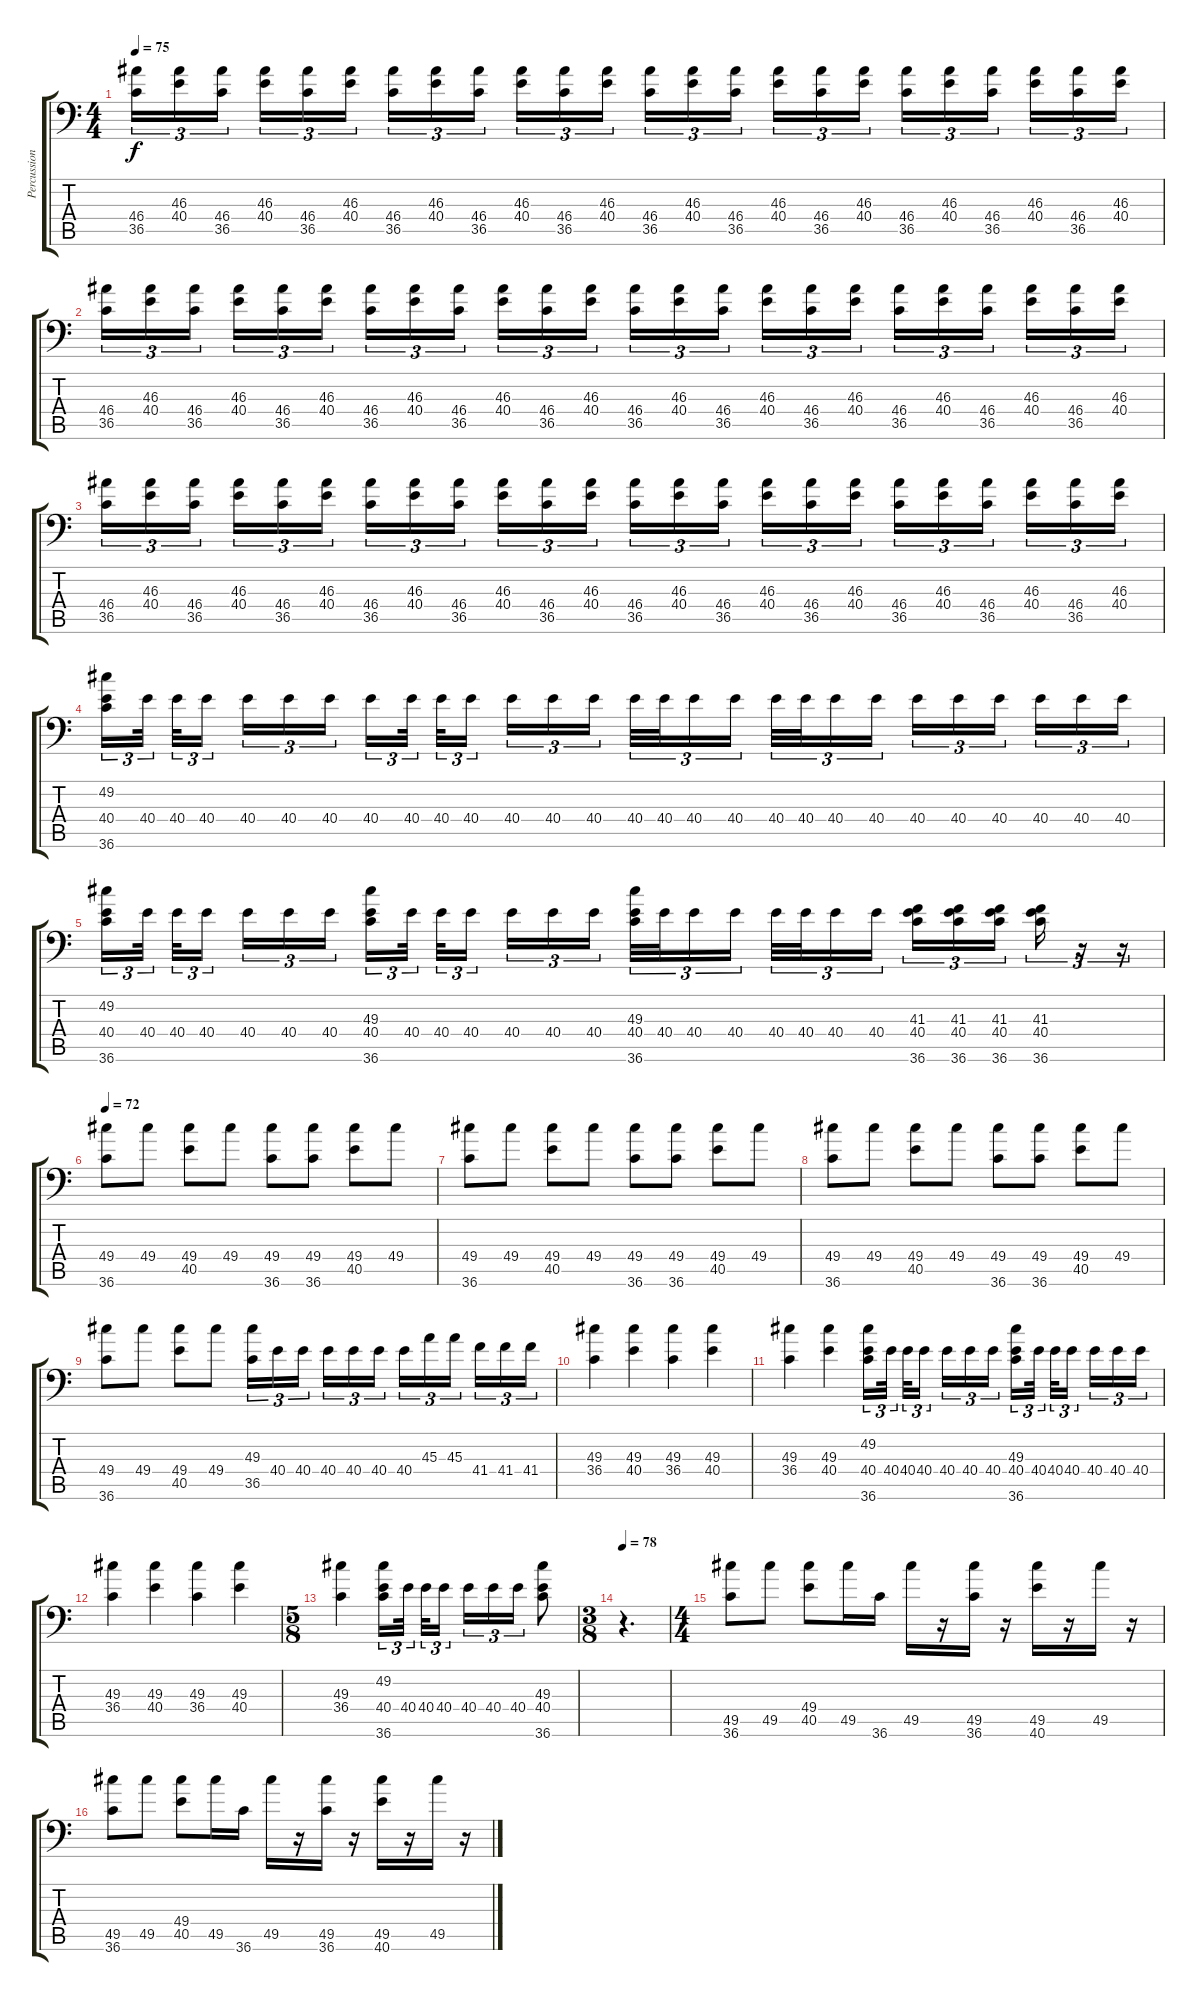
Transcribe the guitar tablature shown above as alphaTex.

\track ("Percussion" "Percussion") {instrument acousticgrandpiano}
\staff {score tabs}
\tuning (C-1 C-1 C-1 C-1 C-1 C-1) {hide}
\ts (4 4)
\tempo 75
\clef f4
\ks c
(46.4 36.5).16{tu (3 2) dy f} (46.3 40.4).16{tu (3 2)} (46.4 36.5).16{tu (3 2)} (46.3 40.4).16{tu (3 2)} (46.4 36.5).16{tu (3 2)} (46.3 40.4).16{tu (3 2)} (46.4 36.5).16{tu (3 2)} (46.3 40.4).16{tu (3 2)} (46.4 36.5).16{tu (3 2)} (46.3 40.4).16{tu (3 2)} (46.4 36.5).16{tu (3 2)} (46.3 40.4).16{tu (3 2)} (46.4 36.5).16{tu (3 2)} (46.3 40.4).16{tu (3 2)} (46.4 36.5).16{tu (3 2)} (46.3 40.4).16{tu (3 2)} (46.4 36.5).16{tu (3 2)} (46.3 40.4).16{tu (3 2)} (46.4 36.5).16{tu (3 2)} (46.3 40.4).16{tu (3 2)} (46.4 36.5).16{tu (3 2)} (46.3 40.4).16{tu (3 2)} (46.4 36.5).16{tu (3 2)} (46.3 40.4).16{tu (3 2)} |
(46.4 36.5).16{tu (3 2)} (46.3 40.4).16{tu (3 2)} (46.4 36.5).16{tu (3 2)} (46.3 40.4).16{tu (3 2)} (46.4 36.5).16{tu (3 2)} (46.3 40.4).16{tu (3 2)} (46.4 36.5).16{tu (3 2)} (46.3 40.4).16{tu (3 2)} (46.4 36.5).16{tu (3 2)} (46.3 40.4).16{tu (3 2)} (46.4 36.5).16{tu (3 2)} (46.3 40.4).16{tu (3 2)} (46.4 36.5).16{tu (3 2)} (46.3 40.4).16{tu (3 2)} (46.4 36.5).16{tu (3 2)} (46.3 40.4).16{tu (3 2)} (46.4 36.5).16{tu (3 2)} (46.3 40.4).16{tu (3 2)} (46.4 36.5).16{tu (3 2)} (46.3 40.4).16{tu (3 2)} (46.4 36.5).16{tu (3 2)} (46.3 40.4).16{tu (3 2)} (46.4 36.5).16{tu (3 2)} (46.3 40.4).16{tu (3 2)} |
(46.4 36.5).16{tu (3 2)} (46.3 40.4).16{tu (3 2)} (46.4 36.5).16{tu (3 2)} (46.3 40.4).16{tu (3 2)} (46.4 36.5).16{tu (3 2)} (46.3 40.4).16{tu (3 2)} (46.4 36.5).16{tu (3 2)} (46.3 40.4).16{tu (3 2)} (46.4 36.5).16{tu (3 2)} (46.3 40.4).16{tu (3 2)} (46.4 36.5).16{tu (3 2)} (46.3 40.4).16{tu (3 2)} (46.4 36.5).16{tu (3 2)} (46.3 40.4).16{tu (3 2)} (46.4 36.5).16{tu (3 2)} (46.3 40.4).16{tu (3 2)} (46.4 36.5).16{tu (3 2)} (46.3 40.4).16{tu (3 2)} (46.4 36.5).16{tu (3 2)} (46.3 40.4).16{tu (3 2)} (46.4 36.5).16{tu (3 2)} (46.3 40.4).16{tu (3 2)} (46.4 36.5).16{tu (3 2)} (46.3 40.4).16{tu (3 2)} |
(49.2 40.4 36.6).16{tu (3 2)} 40.4.32{tu (3 2)} 40.4.32{tu (3 2)} 40.4.16{tu (3 2)} 40.4.16{tu (3 2)} 40.4.16{tu (3 2)} 40.4.16{tu (3 2)} 40.4.16{tu (3 2)} 40.4.32{tu (3 2)} 40.4.32{tu (3 2)} 40.4.16{tu (3 2)} 40.4.16{tu (3 2)} 40.4.16{tu (3 2)} 40.4.16{tu (3 2)} 40.4.32{tu (3 2)} 40.4.32{tu (3 2)} 40.4.16{tu (3 2)} 40.4.16{tu (3 2)} 40.4.32{tu (3 2)} 40.4.32{tu (3 2)} 40.4.16{tu (3 2)} 40.4.16{tu (3 2)} 40.4.16{tu (3 2)} 40.4.16{tu (3 2)} 40.4.16{tu (3 2)} 40.4.16{tu (3 2)} 40.4.16{tu (3 2)} 40.4.16{tu (3 2)} |
(49.2 40.4 36.6).16{tu (3 2)} 40.4.32{tu (3 2)} 40.4.32{tu (3 2)} 40.4.16{tu (3 2)} 40.4.16{tu (3 2)} 40.4.16{tu (3 2)} 40.4.16{tu (3 2)} (49.3 40.4 36.6).16{tu (3 2)} 40.4.32{tu (3 2)} 40.4.32{tu (3 2)} 40.4.16{tu (3 2)} 40.4.16{tu (3 2)} 40.4.16{tu (3 2)} 40.4.16{tu (3 2)} (49.3 40.4 36.6).32{tu (3 2)} 40.4.32{tu (3 2)} 40.4.16{tu (3 2)} 40.4.16{tu (3 2)} 40.4.32{tu (3 2)} 40.4.32{tu (3 2)} 40.4.16{tu (3 2)} 40.4.16{tu (3 2)} (41.3 40.4 36.6).16{tu (3 2)} (41.3 40.4 36.6).16{tu (3 2)} (41.3 40.4 36.6).16{tu (3 2)} (41.3 40.4 36.6).16{tu (3 2)} r.16{tu (3 2)} r.16{tu (3 2)} |
\tempo 72
(49.4 36.6).8 49.4.8 (49.4 40.5).8 49.4.8 (49.4 36.6).8 (49.4 36.6).8 (49.4 40.5).8 49.4.8 |
(49.4 36.6).8 49.4.8 (49.4 40.5).8 49.4.8 (49.4 36.6).8 (49.4 36.6).8 (49.4 40.5).8 49.4.8 |
(49.4 36.6).8 49.4.8 (49.4 40.5).8 49.4.8 (49.4 36.6).8 (49.4 36.6).8 (49.4 40.5).8 49.4.8 |
(49.4 36.6).8 49.4.8 (49.4 40.5).8 49.4.8 (49.3 36.5).16{tu (3 2)} 40.4.16{tu (3 2)} 40.4.16{tu (3 2)} 40.4.16{tu (3 2)} 40.4.16{tu (3 2)} 40.4.16{tu (3 2)} 40.4.16{tu (3 2)} 45.3.16{tu (3 2)} 45.3.16{tu (3 2)} 41.4.16{tu (3 2)} 41.4.16{tu (3 2)} 41.4.16{tu (3 2)} |
(49.3 36.4).4 (49.3 40.4).4 (49.3 36.4).4 (49.3 40.4).4 |
(49.3 36.4).4 (49.3 40.4).4 (49.2 40.4 36.6).16{tu (3 2)} 40.4.32{tu (3 2)} 40.4.32{tu (3 2)} 40.4.16{tu (3 2)} 40.4.16{tu (3 2)} 40.4.16{tu (3 2)} 40.4.16{tu (3 2)} (49.3 40.4 36.6).16{tu (3 2)} 40.4.32{tu (3 2)} 40.4.32{tu (3 2)} 40.4.16{tu (3 2)} 40.4.16{tu (3 2)} 40.4.16{tu (3 2)} 40.4.16{tu (3 2)} |
(49.3 36.4).4 (49.3 40.4).4 (49.3 36.4).4 (49.3 40.4).4 |
\ts (5 8)
(49.3 36.4).4 (49.2 40.4 36.6).16{tu (3 2)} 40.4.32{tu (3 2)} 40.4.32{tu (3 2)} 40.4.16{tu (3 2)} 40.4.16{tu (3 2)} 40.4.16{tu (3 2)} 40.4.16{tu (3 2)} (49.3 40.4 36.6).8 |
\ts (3 8)
\tempo 78
r.4{d} |
\ts (4 4)
(49.5 36.6).8 49.5.8 (49.4 40.5).8 49.5.16 36.6.16 49.5.16 r.16 (49.5 36.6).16 r.16 (49.5 40.6).16 r.16 49.5.16 r.16 |
(49.5 36.6).8 49.5.8 (49.4 40.5).8 49.5.16 36.6.16 49.5.16 r.16 (49.5 36.6).16 r.16 (49.5 40.6).16 r.16 49.5.16 r.16
